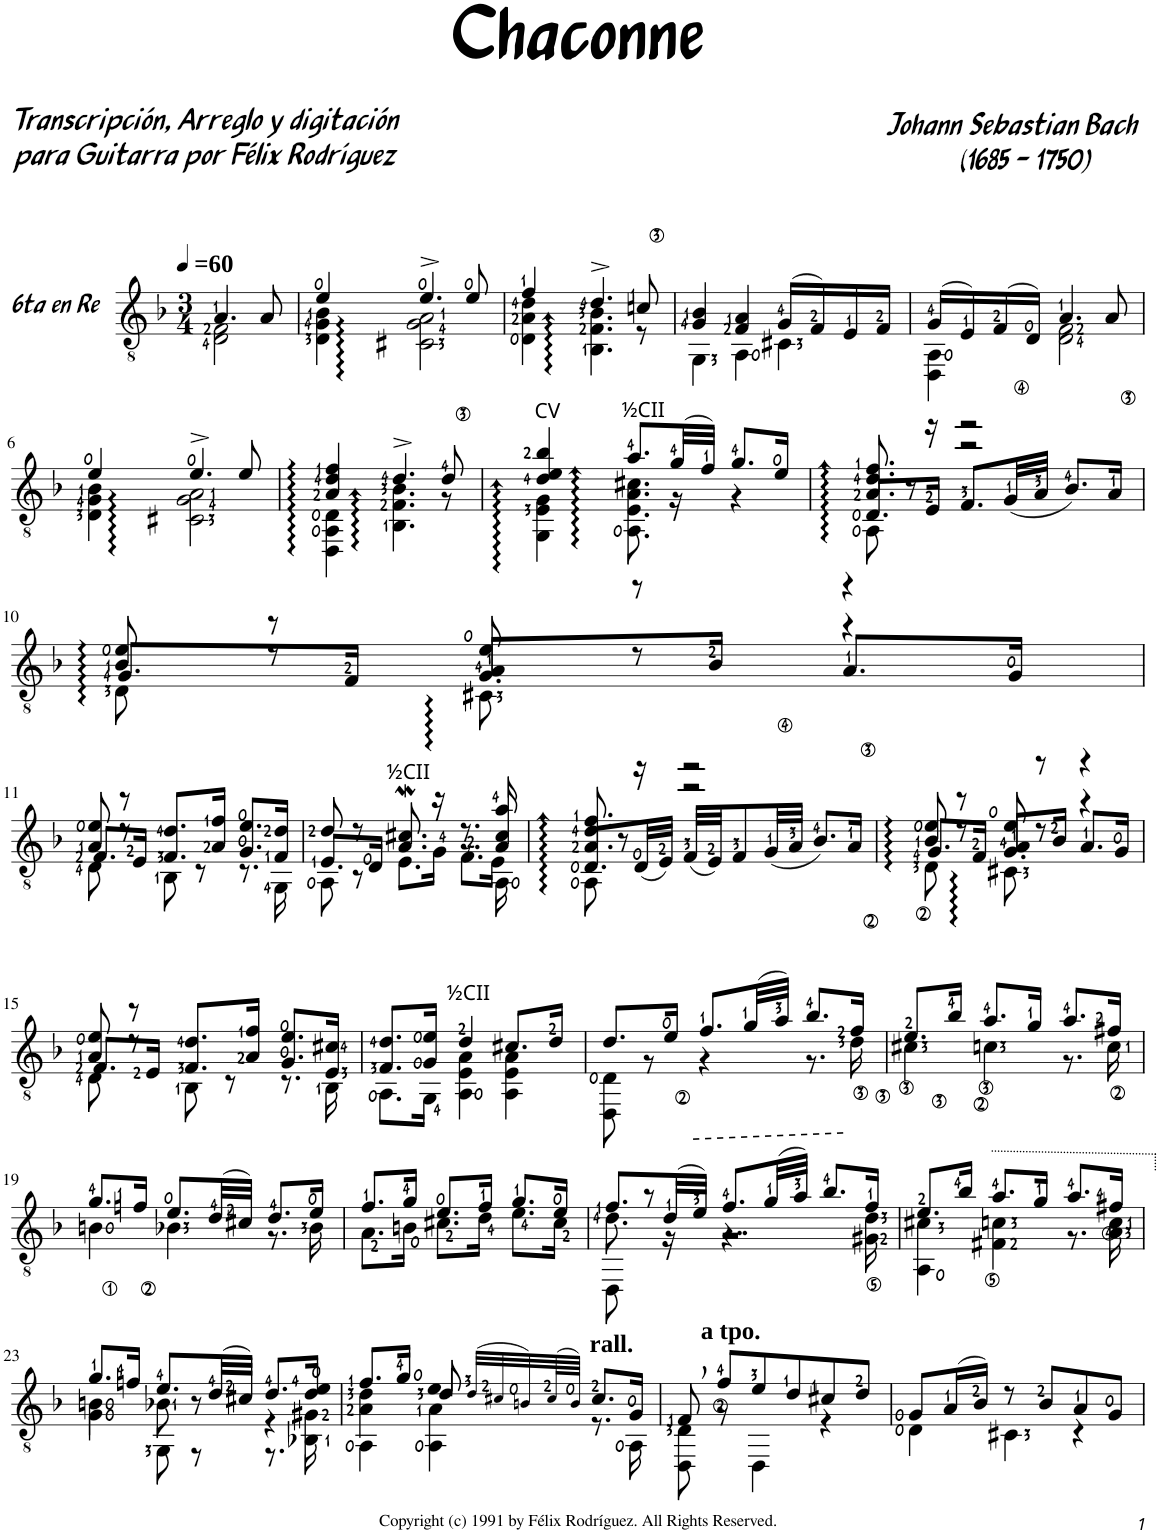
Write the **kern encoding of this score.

**kern
*part1
*staff1
*I"6ta en Re
*clefGv2
*k[b-]
*M3/4
*MM60
=1
*^
4.A/	2D\ 2F\
8A/	.
=2	=2
4e/	4D\ 4G\ 4B-\
4.e^/	2C#X\ 2G\ 2A\
8e/	.
=3	=3
4f/	4D\ 4A\ 4d\
4.d^/	4.BB-\ 4.F\ 4.B-\
8cn/	8r
=4	=4
4G/ 4B-/	4GG\
4F/ 4A/	4AA\
(16G/LL	4C#X\
16F/)	.
16E/	.
16F/JJ	.
=5	=5
(16G/LL	4DD\ 4AA\
16E/)	.
(16F/	.
16D/JJ)	.
4.A/	2D\ 2F\
8A/	.
!!LO:LB:g=z	!!
=6	=6
4e/	4D\ 4G\ 4B-\
4.e^/	2C#X\ 2G\ 2A\
8e/	.
=7	=7
4A/ 4d/ 4f/	4DD\ 4AA\ 4D\
4.d^/	4.BB-\ 4.F\ 4.B-\
8d/	8r
=8	=8
!LO:TX:a:t=CV	!
4d/ 4e/ 4b-/	4GG\ 4E\ 4G\
!LO:TX:a:t=½CII	!
8.a/L	8.AA\ 8.E\ 8.A\ 8.c#X\
(32g/LL	16r
32f/JJJ)	.
8.g/L	4r
16e/Jk	.
=9	=9
*	*^
8.A/ 8.d/ 8.f/	8AA\	8.D/L
.	8r	.
16r	.	16E/Jk
2r	2r	8.F/L
.	.	(32G/LL
.	.	32A/JJJ
.	.	8.B-/L)
.	.	16A/Jk
!!LO:LB:g=z	!!	!!
=10	=10	=10
8B-/ 8e/	8D\	8.G/L
8r	8r	.
.	.	16F/Jk
8A/ 8e/	8C#X\	8.G/L
8r	8r	.
.	.	16B-/Jk
4r	4r	8.A/L
.	.	16G/Jk
!!LO:LB:g=z	!!	!!
=11	=11	=11
8A/ 8e/	8D\	8.F/L
8r	8r	.
.	.	16E/Jk
8.F/ 8.d/L	8BB-\	2ryy
.	8r	.
16A/ 16f/Jk	.	.
8.G/ 8.e/L	8.r	.
16F/ 16d/Jk	16GG\	.
=12	=12	=12
8d/	8.E/L	8AA\
8r	.	8r
.	16D/Jk	.
!LO:TX:a:t=½CII	!	!
8.A/m 8.c#X/m	8.E\L	4ryy
16r	16G\Jk	.
8.r	8.F\L	8.r
16A/ 16c#/ 16a/	16E\Jk	16AA\
=13	=13	=13
8.A/ 8.d/ 8.f/	8AA\	8.D/L
.	8r	.
16r	.	(32D/LL
.	.	32E/JJJ)
2r	2r	(32F/LLL
.	.	32E/JJ)
.	.	8F/
.	.	(32G/LL
.	.	32A/JJJ
.	.	8.B-/L)
.	.	16A/Jk
=14	=14	=14
8B-/ 8e/	8D\	8.G/L
8r	8r	.
.	.	16F/Jk
8A/ 8e/	8C#X\	8.G/L
8r	8r	.
.	.	16B-/Jk
4r	4r	8.A/L
.	.	16G/Jk
!!LO:LB:g=z	!!	!!
=15	=15	=15
8A/ 8e/	8D\	8.F/L
8r	8r	.
.	.	16E/Jk
8.F/ 8.d/L	8BB-\	2ryy
.	8r	.
16A/ 16f/Jk	.	.
8.G/ 8.e/L	8.r	.
16E/ 16c#X/Jk	16BB-\	.
*	*v	*v
=16	=16
8.F/ 8.d/L	8.AA\L
16G/ 16e/Jk	16GG\Jk
!LO:TX:a:t=½CII	!
4d/	4AA\ 4E\ 4A\
8.c#X/L	4AA\ 4E\ 4A\
16d/Jk	.
=17	=17
8.d/L	8DD\ 8D\
.	8r
16e/Jk	.
8.f/L	4r
(32g/LL	.
32a/JJJ)	.
8.b-/L	8.r
16f/Jk	16d<\
=18	=18
8.e/L	4c#X\
16b-/Jk	.
8.a/L	4cn\
16g/Jk	.
8.a/L	8.r
16f#X/Jk	16c<\
!!LO:LB:g=z	!!
=19	=19
8.g/L	4Bn\
16fn/Jk	.
8.e/L	4B-X\
(32d/LL	.
32c#X/JJJ)	.
8.d/L	8.r
16e/Jk	16B-\
=20	=20
8.f/L	8.A\L
16g/Jk	16Bn\Jk
8.e/L	8.c#X\L
16f/Jk	16d\Jk
8.g/L	8.e\L
16e/Jk	16c#\Jk
=21	=21
*	*^
8.f/L	8DD\	8.d\
.	8r	.
(32d/LL	.	16r
32e/JJJ)	.	.
8.f/L	2r	4..r
(32g/LL	.	.
32a/JJJ)	.	.
8.b-/L	.	.
16f/Jk	.	16G#X\< 16d\<
*	*v	*v
=22	=22
8.e/L	4AA\ 4c#X\
16b-/Jk	.
8.a/L	4F#X\ 4cn\
16g/Jk	.
8.a/L	8.r
16f#X/Jk	16A\< 16c\<
!!LO:LB:g=z	!!
=23	=23
*	*^
8.g/L	4G\	4Bn\
16fn/Jk	.	.
8.e/L	8GG\	8B-X\
.	8r	8r
(32d/LL	.	.
32c#X/JJJ)	.	.
8.d/L	4r	8.r
16d/ 16e/Jk	.	16BB-X\ 16G#X\
=24	=24	=24
8.f/L	4A\ 4d\	4AA\
16g/Jk	.	.
8d/	4e/	4AA\ 4A\
(32d!/LLL	.	.
32c#X!/	.	.
32Bn!/)	.	.
(64c#!/L	.	.
64B!/JJJJ)	.	.
!LO:TX:a:B:t=rall.	!	!
8.c#/L	4ryy	8.r
16G/Jk	.	16AA\
*	*v	*v
=25	=25
8F,/	8DD\ 8D\
!LO:TX:a:B:t=a tpo.	!
8f/L	8r
8e/	4DD\
8d/	.
8c#X/	4r
8d/J	.
=26	=26
8G/L	4D\
(16A/L	.
16B-/JJ)	.
8r	4C#X\
8B-/L	.
8A/	4r
8G/J	.
*v	*v
=
*-
